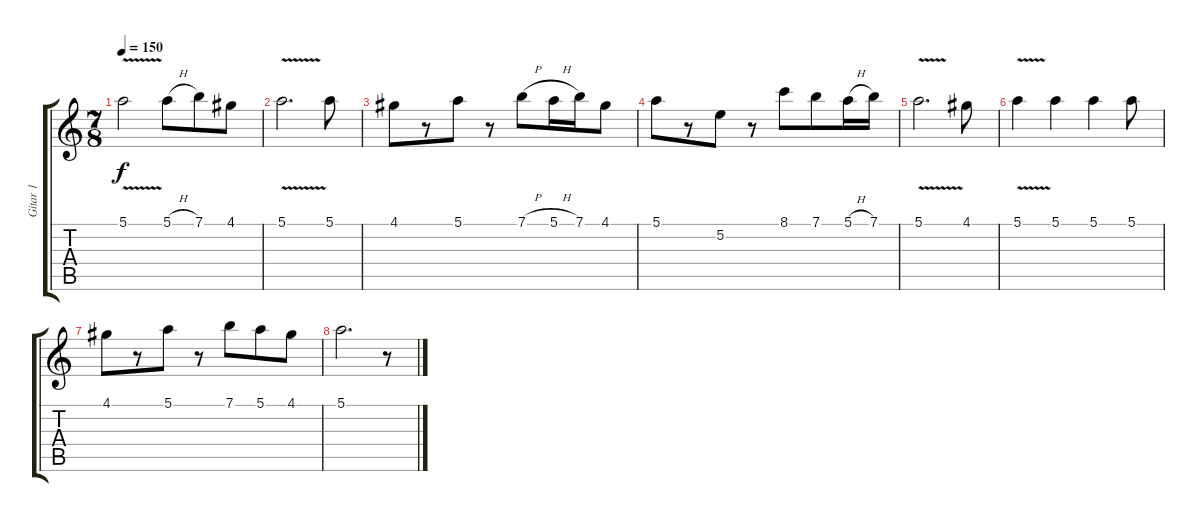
\track ("Gitar 1" "Gitar 1") {instrument overdrivenguitar}
\staff {score tabs}
\tuning (E4 B3 G3 D3 A2 E2) {hide}
\ts (7 8)
\tempo 150
\clef g2
\ks c
5.1{v}.2{dy f} 5.1{h}.8 7.1.8 4.1.8 |
5.1{v}.2{d} 5.1.8 |
4.1.8 r.8 5.1.8 r.8 7.1{h}.8 5.1{h}.16 7.1.16 4.1.8 |
5.1.8 r.8 5.2.8 r.8 8.1.8 7.1.8 5.1{h}.16 7.1.16 |
5.1{v}.2{d} 4.1.8 |
5.1{v}.4 5.1.4 5.1.4 5.1.8 |
4.1.8 r.8 5.1.8 r.8 7.1.8 5.1.8 4.1.8 |
5.1.2{d} r.8
